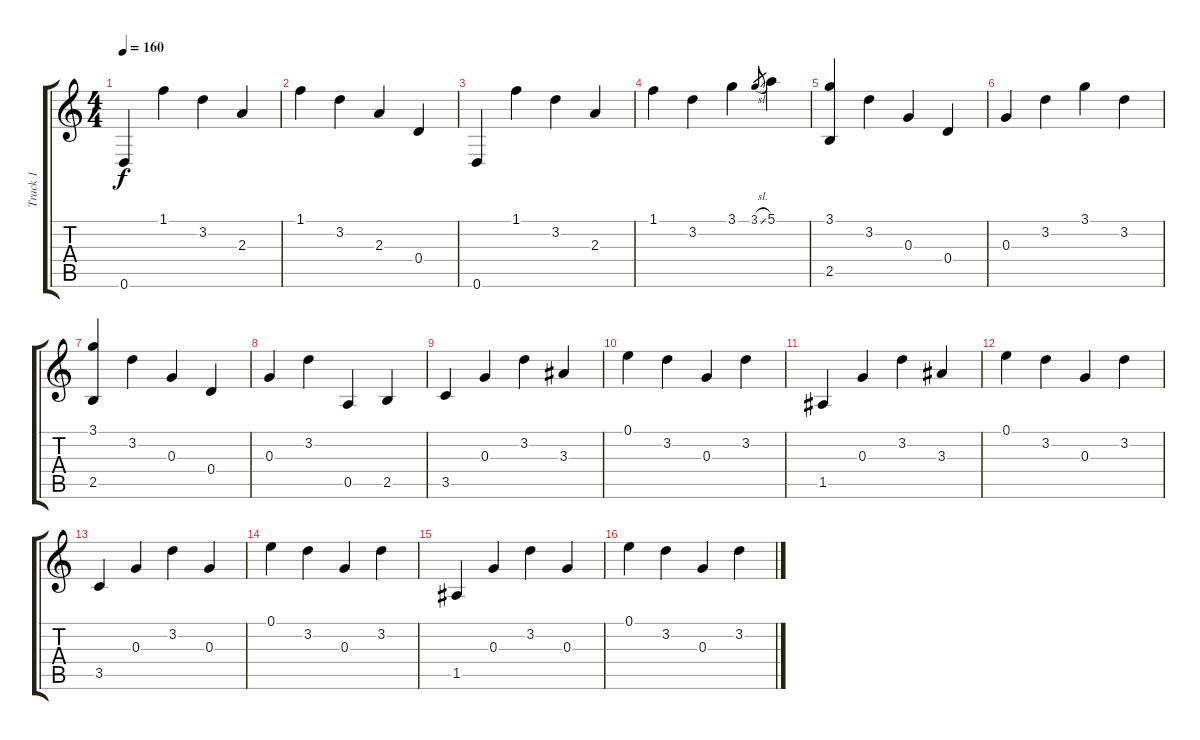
\track ("Track 1" "Track 1") {instrument acousticguitarsteel}
\staff {score tabs}
\tuning (E4 B3 G3 D3 A2 D2) {hide}
\ts (4 4)
\tempo 160
\clef g2
\ks c
0.6.4{dy f} 1.1.4 3.2.4 2.3.4 |
1.1.4 3.2.4 2.3.4 0.4.4 |
0.6.4 1.1.4 3.2.4 2.3.4 |
1.1.4 3.2.4 3.1.4 3.1{sl}.8{gr} 5.1.4 |
(3.1 2.5).4 3.2.4 0.3.4 0.4.4 |
0.3.4 3.2.4 3.1.4 3.2.4 |
(3.1 2.5).4 3.2.4 0.3.4 0.4.4 |
0.3.4 3.2.4 0.5.4 2.5.4 |
3.5.4 0.3.4 3.2.4 3.3.4 |
0.1.4 3.2.4 0.3.4 3.2.4 |
1.5.4 0.3.4 3.2.4 3.3.4 |
0.1.4 3.2.4 0.3.4 3.2.4 |
3.5.4 0.3.4 3.2.4 0.3.4 |
0.1.4 3.2.4 0.3.4 3.2.4 |
1.5.4 0.3.4 3.2.4 0.3.4 |
0.1.4 3.2.4 0.3.4 3.2.4
